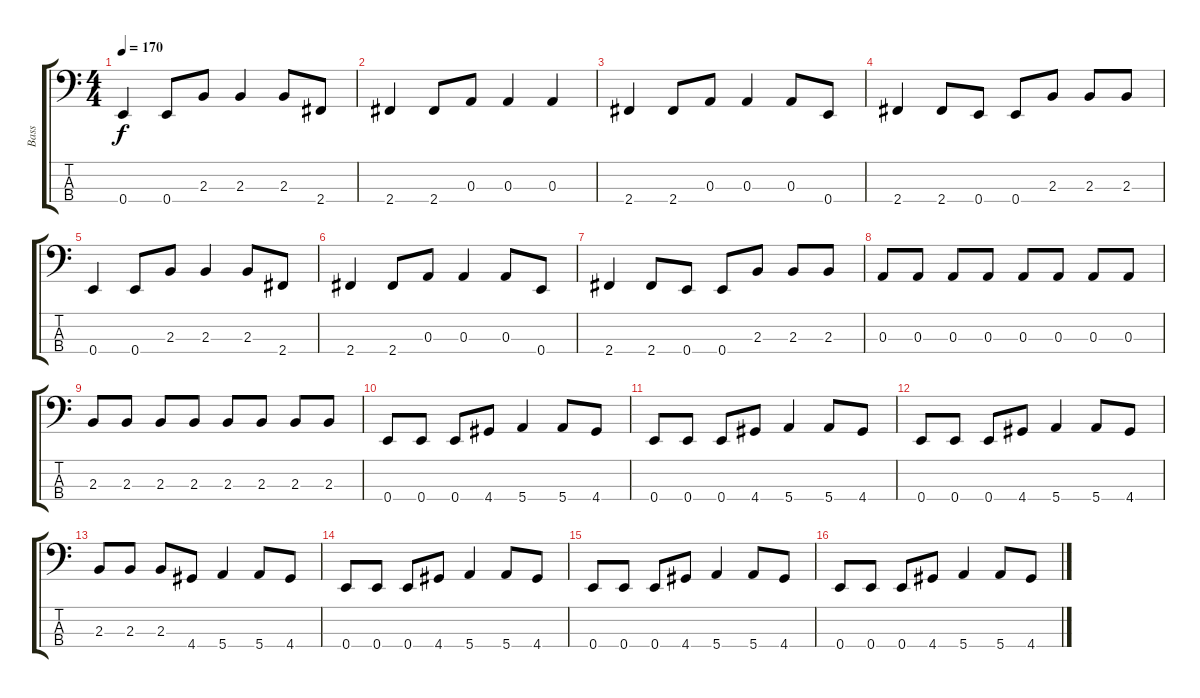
\track ("Bass" "Bass") {instrument electricbasspick}
\staff {score tabs}
\tuning (G2 D2 A1 E1) {hide}
\ts (4 4)
\tempo 170
\clef f4
\ks c
0.4.4{dy f} 0.4.8 2.3.8 2.3.4 2.3.8 2.4.8 |
2.4.4 2.4.8 0.3.8 0.3.4 0.3.4 |
2.4.4 2.4.8 0.3.8 0.3.4 0.3.8 0.4.8 |
2.4.4 2.4.8 0.4.8 0.4.8 2.3.8 2.3.8 2.3.8 |
0.4.4 0.4.8 2.3.8 2.3.4 2.3.8 2.4.8 |
2.4.4 2.4.8 0.3.8 0.3.4 0.3.8 0.4.8 |
2.4.4 2.4.8 0.4.8 0.4.8 2.3.8 2.3.8 2.3.8 |
0.3.8 0.3.8 0.3.8 0.3.8 0.3.8 0.3.8 0.3.8 0.3.8 |
2.3.8 2.3.8 2.3.8 2.3.8 2.3.8 2.3.8 2.3.8 2.3.8 |
0.4.8 0.4.8 0.4.8 4.4.8 5.4.4 5.4.8 4.4.8 |
0.4.8 0.4.8 0.4.8 4.4.8 5.4.4 5.4.8 4.4.8 |
0.4.8 0.4.8 0.4.8 4.4.8 5.4.4 5.4.8 4.4.8 |
2.3.8 2.3.8 2.3.8 4.4.8 5.4.4 5.4.8 4.4.8 |
0.4.8 0.4.8 0.4.8 4.4.8 5.4.4 5.4.8 4.4.8 |
0.4.8 0.4.8 0.4.8 4.4.8 5.4.4 5.4.8 4.4.8 |
0.4.8 0.4.8 0.4.8 4.4.8 5.4.4 5.4.8 4.4.8
